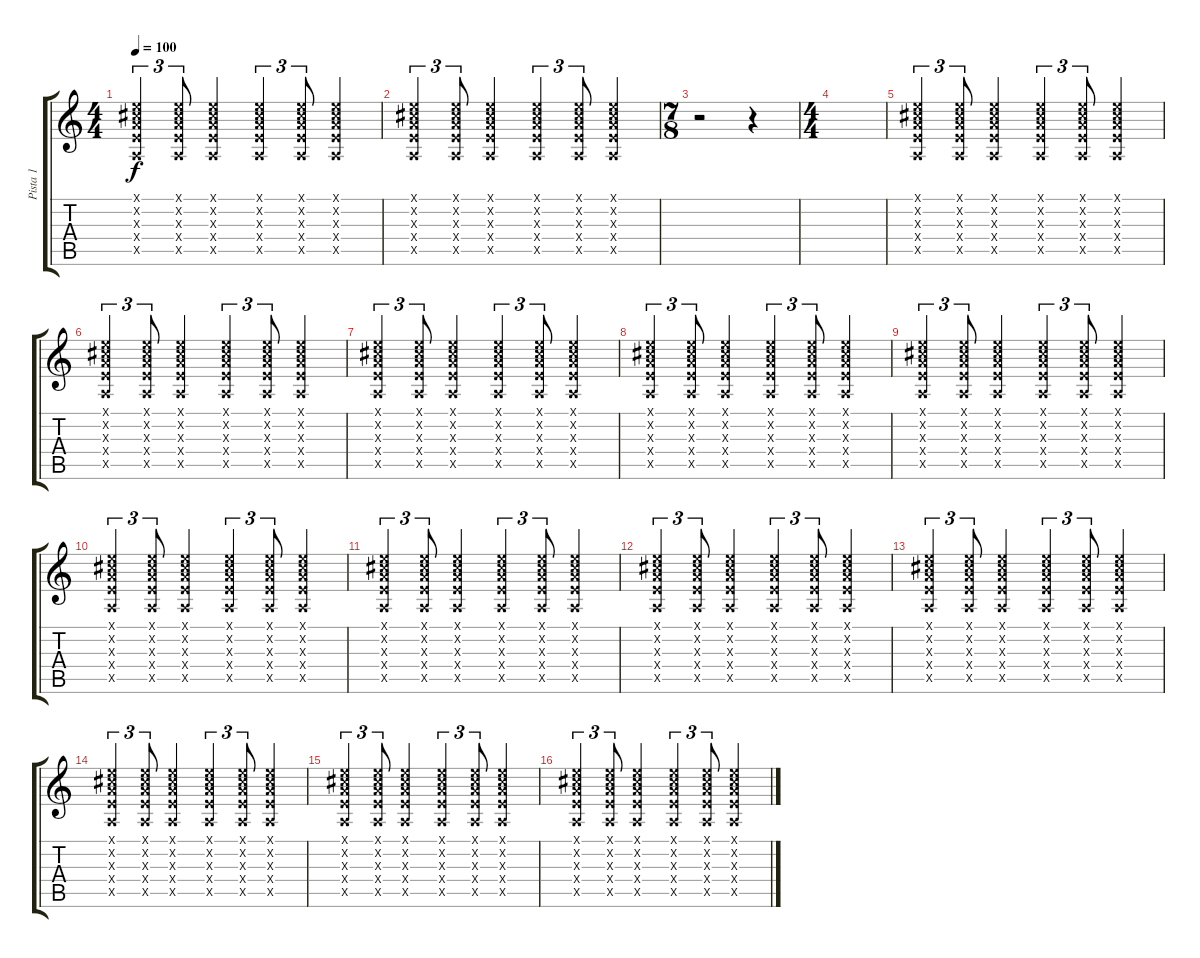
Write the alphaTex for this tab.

\track ("Pista 1" "Pista 1") {instrument acousticguitarnylon}
\staff {score tabs}
\tuning (E4 B3 G3 D3 A2 E2) {hide}
\ts (4 4)
\tempo 100
\clef g2
\ks c
(0.1{x} 2.2{x} 2.3{x} 2.4{x} 0.5{x}).4{tu (3 2) dy f} (0.1{x} 2.2{x} 2.3{x} 2.4{x} 0.5{x}).8{tu (3 2)} (0.1{x} 2.2{x} 2.3{x} 2.4{x} 0.5{x}).4 (0.1{x} 2.2{x} 2.3{x} 2.4{x} 0.5{x}).4{tu (3 2)} (0.1{x} 2.2{x} 2.3{x} 2.4{x} 0.5{x}).8{tu (3 2)} (0.1{x} 2.2{x} 2.3{x} 2.4{x} 0.5{x}).4 |
(0.1{x} 2.2{x} 2.3{x} 2.4{x} 0.5{x}).4{tu (3 2)} (0.1{x} 2.2{x} 2.3{x} 2.4{x} 0.5{x}).8{tu (3 2)} (0.1{x} 2.2{x} 2.3{x} 2.4{x} 0.5{x}).4 (0.1{x} 2.2{x} 2.3{x} 2.4{x} 0.5{x}).4{tu (3 2)} (0.1{x} 2.2{x} 2.3{x} 2.4{x} 0.5{x}).8{tu (3 2)} (0.1{x} 2.2{x} 2.3{x} 2.4{x} 0.5{x}).4 |
\ts (7 8)
r.2 r.4 |
\ts (4 4)
|
(0.1{x} 2.2{x} 2.3{x} 2.4{x} 0.5{x}).4{tu (3 2)} (0.1{x} 2.2{x} 2.3{x} 2.4{x} 0.5{x}).8{tu (3 2)} (0.1{x} 2.2{x} 2.3{x} 2.4{x} 0.5{x}).4 (0.1{x} 2.2{x} 2.3{x} 2.4{x} 0.5{x}).4{tu (3 2)} (0.1{x} 2.2{x} 2.3{x} 2.4{x} 0.5{x}).8{tu (3 2)} (0.1{x} 2.2{x} 2.3{x} 2.4{x} 0.5{x}).4 |
(0.1{x} 2.2{x} 2.3{x} 2.4{x} 0.5{x}).4{tu (3 2)} (0.1{x} 2.2{x} 2.3{x} 2.4{x} 0.5{x}).8{tu (3 2)} (0.1{x} 2.2{x} 2.3{x} 2.4{x} 0.5{x}).4 (0.1{x} 2.2{x} 2.3{x} 2.4{x} 0.5{x}).4{tu (3 2)} (0.1{x} 2.2{x} 2.3{x} 2.4{x} 0.5{x}).8{tu (3 2)} (0.1{x} 2.2{x} 2.3{x} 2.4{x} 0.5{x}).4 |
(0.1{x} 2.2{x} 2.3{x} 2.4{x} 0.5{x}).4{tu (3 2)} (0.1{x} 2.2{x} 2.3{x} 2.4{x} 0.5{x}).8{tu (3 2)} (0.1{x} 2.2{x} 2.3{x} 2.4{x} 0.5{x}).4 (0.1{x} 2.2{x} 2.3{x} 2.4{x} 0.5{x}).4{tu (3 2)} (0.1{x} 2.2{x} 2.3{x} 2.4{x} 0.5{x}).8{tu (3 2)} (0.1{x} 2.2{x} 2.3{x} 2.4{x} 0.5{x}).4 |
(0.1{x} 2.2{x} 2.3{x} 2.4{x} 0.5{x}).4{tu (3 2)} (0.1{x} 2.2{x} 2.3{x} 2.4{x} 0.5{x}).8{tu (3 2)} (0.1{x} 2.2{x} 2.3{x} 2.4{x} 0.5{x}).4 (0.1{x} 2.2{x} 2.3{x} 2.4{x} 0.5{x}).4{tu (3 2)} (0.1{x} 2.2{x} 2.3{x} 2.4{x} 0.5{x}).8{tu (3 2)} (0.1{x} 2.2{x} 2.3{x} 2.4{x} 0.5{x}).4 |
(0.1{x} 2.2{x} 2.3{x} 2.4{x} 0.5{x}).4{tu (3 2)} (0.1{x} 2.2{x} 2.3{x} 2.4{x} 0.5{x}).8{tu (3 2)} (0.1{x} 2.2{x} 2.3{x} 2.4{x} 0.5{x}).4 (0.1{x} 2.2{x} 2.3{x} 2.4{x} 0.5{x}).4{tu (3 2)} (0.1{x} 2.2{x} 2.3{x} 2.4{x} 0.5{x}).8{tu (3 2)} (0.1{x} 2.2{x} 2.3{x} 2.4{x} 0.5{x}).4 |
(0.1{x} 2.2{x} 2.3{x} 2.4{x} 0.5{x}).4{tu (3 2)} (0.1{x} 2.2{x} 2.3{x} 2.4{x} 0.5{x}).8{tu (3 2)} (0.1{x} 2.2{x} 2.3{x} 2.4{x} 0.5{x}).4 (0.1{x} 2.2{x} 2.3{x} 2.4{x} 0.5{x}).4{tu (3 2)} (0.1{x} 2.2{x} 2.3{x} 2.4{x} 0.5{x}).8{tu (3 2)} (0.1{x} 2.2{x} 2.3{x} 2.4{x} 0.5{x}).4 |
(0.1{x} 2.2{x} 2.3{x} 2.4{x} 0.5{x}).4{tu (3 2)} (0.1{x} 2.2{x} 2.3{x} 2.4{x} 0.5{x}).8{tu (3 2)} (0.1{x} 2.2{x} 2.3{x} 2.4{x} 0.5{x}).4 (0.1{x} 2.2{x} 2.3{x} 2.4{x} 0.5{x}).4{tu (3 2)} (0.1{x} 2.2{x} 2.3{x} 2.4{x} 0.5{x}).8{tu (3 2)} (0.1{x} 2.2{x} 2.3{x} 2.4{x} 0.5{x}).4 |
(0.1{x} 2.2{x} 2.3{x} 2.4{x} 0.5{x}).4{tu (3 2)} (0.1{x} 2.2{x} 2.3{x} 2.4{x} 0.5{x}).8{tu (3 2)} (0.1{x} 2.2{x} 2.3{x} 2.4{x} 0.5{x}).4 (0.1{x} 2.2{x} 2.3{x} 2.4{x} 0.5{x}).4{tu (3 2)} (0.1{x} 2.2{x} 2.3{x} 2.4{x} 0.5{x}).8{tu (3 2)} (0.1{x} 2.2{x} 2.3{x} 2.4{x} 0.5{x}).4 |
(0.1{x} 2.2{x} 2.3{x} 2.4{x} 0.5{x}).4{tu (3 2)} (0.1{x} 2.2{x} 2.3{x} 2.4{x} 0.5{x}).8{tu (3 2)} (0.1{x} 2.2{x} 2.3{x} 2.4{x} 0.5{x}).4 (0.1{x} 2.2{x} 2.3{x} 2.4{x} 0.5{x}).4{tu (3 2)} (0.1{x} 2.2{x} 2.3{x} 2.4{x} 0.5{x}).8{tu (3 2)} (0.1{x} 2.2{x} 2.3{x} 2.4{x} 0.5{x}).4 |
(0.1{x} 2.2{x} 2.3{x} 2.4{x} 0.5{x}).4{tu (3 2)} (0.1{x} 2.2{x} 2.3{x} 2.4{x} 0.5{x}).8{tu (3 2)} (0.1{x} 2.2{x} 2.3{x} 2.4{x} 0.5{x}).4 (0.1{x} 2.2{x} 2.3{x} 2.4{x} 0.5{x}).4{tu (3 2)} (0.1{x} 2.2{x} 2.3{x} 2.4{x} 0.5{x}).8{tu (3 2)} (0.1{x} 2.2{x} 2.3{x} 2.4{x} 0.5{x}).4 |
(0.1{x} 2.2{x} 2.3{x} 2.4{x} 0.5{x}).4{tu (3 2)} (0.1{x} 2.2{x} 2.3{x} 2.4{x} 0.5{x}).8{tu (3 2)} (0.1{x} 2.2{x} 2.3{x} 2.4{x} 0.5{x}).4 (0.1{x} 2.2{x} 2.3{x} 2.4{x} 0.5{x}).4{tu (3 2)} (0.1{x} 2.2{x} 2.3{x} 2.4{x} 0.5{x}).8{tu (3 2)} (0.1{x} 2.2{x} 2.3{x} 2.4{x} 0.5{x}).4 |
(0.1{x} 2.2{x} 2.3{x} 2.4{x} 0.5{x}).4{tu (3 2)} (0.1{x} 2.2{x} 2.3{x} 2.4{x} 0.5{x}).8{tu (3 2)} (0.1{x} 2.2{x} 2.3{x} 2.4{x} 0.5{x}).4 (0.1{x} 2.2{x} 2.3{x} 2.4{x} 0.5{x}).4{tu (3 2)} (0.1{x} 2.2{x} 2.3{x} 2.4{x} 0.5{x}).8{tu (3 2)} (0.1{x} 2.2{x} 2.3{x} 2.4{x} 0.5{x}).4
